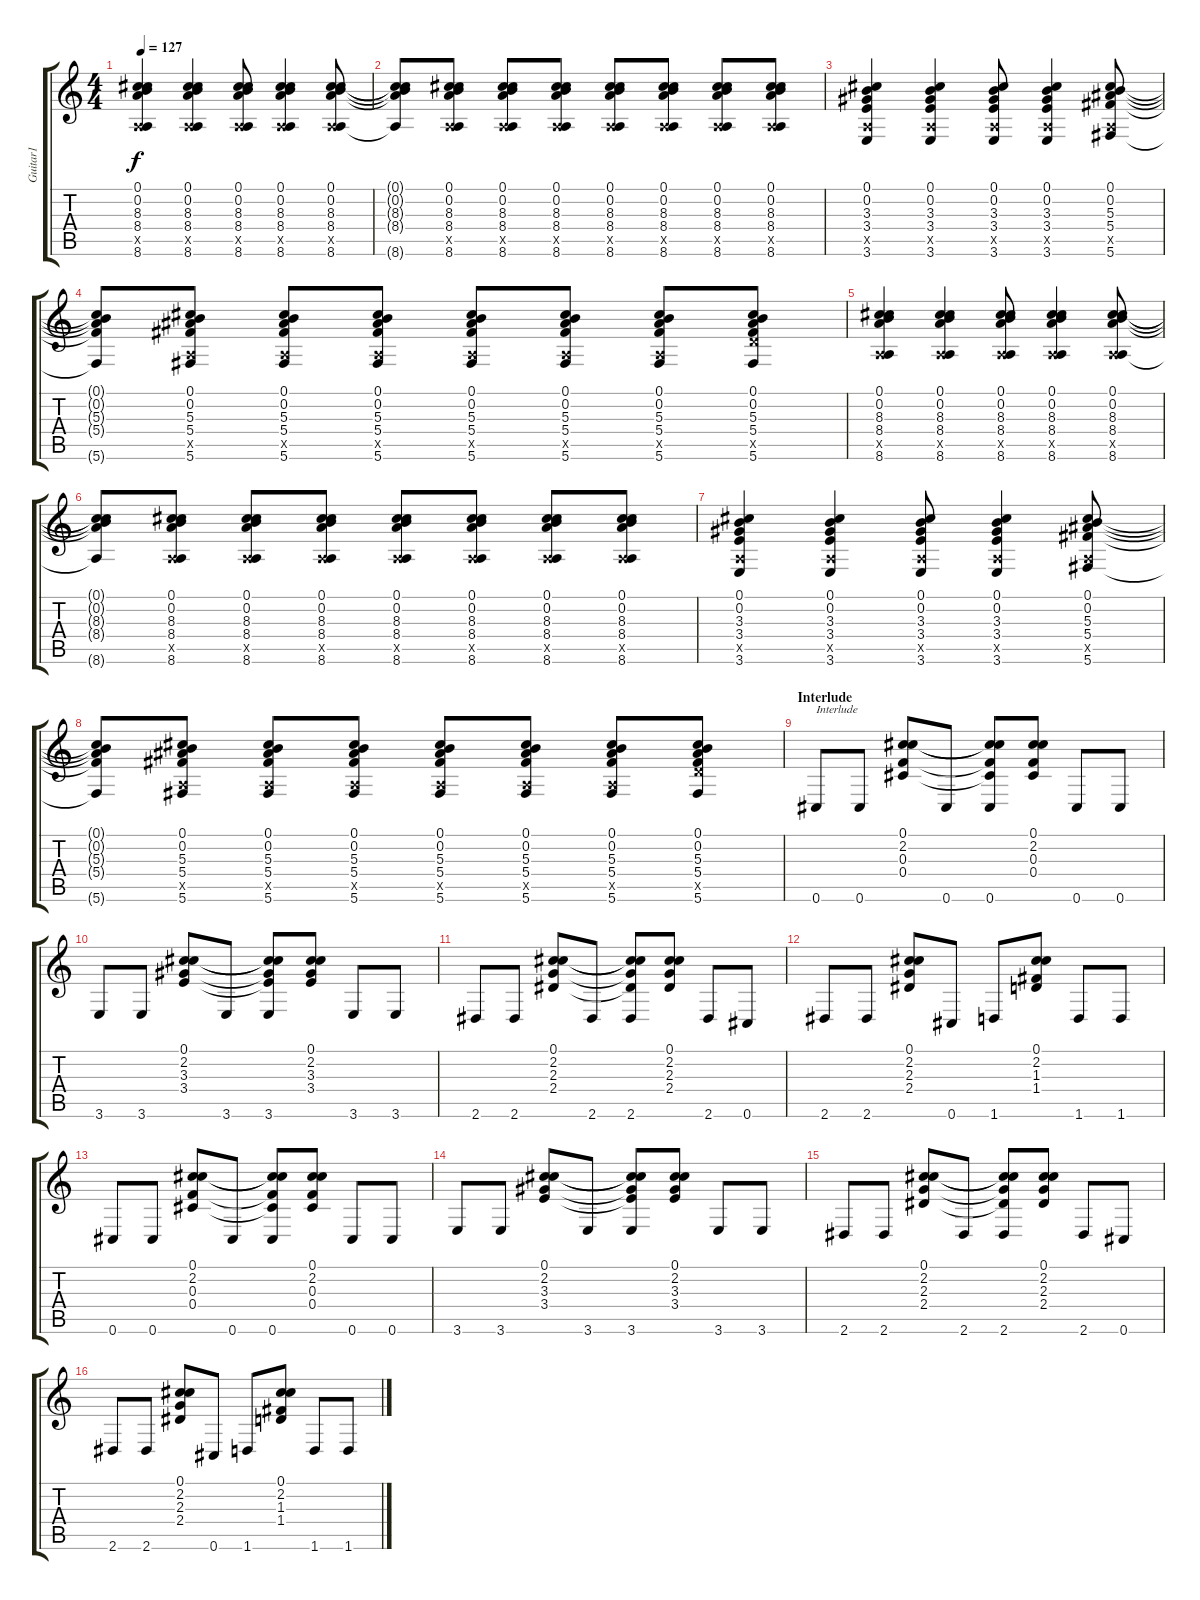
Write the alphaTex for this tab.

\track ("Guitar1" "Guitar1") {instrument acousticguitarsteel}
\staff {score tabs}
\tuning (Db4 B3 F3 Db3 A2 Db2) {hide}
\ts (4 4)
\tempo 127
\clef g2
\ks c
(0.1 0.2 8.3 8.4 0.5{x} 8.6).4{dy f} (0.1 0.2 8.3 8.4 0.5{x} 8.6).4 (0.1 0.2 8.3 8.4 0.5{x} 8.6).8 (0.1 0.2 8.3 8.4 0.5{x} 8.6).4 (0.1 0.2 8.3 8.4 0.5{x} 8.6).8 |
(0.1{t} 0.2{t} 8.3{t} 8.4{t} 8.6{t}).8 (0.1 0.2 8.3 8.4 0.5{x} 8.6).8 (0.1 0.2 8.3 8.4 0.5{x} 8.6).8 (0.1 0.2 8.3 8.4 0.5{x} 8.6).8 (0.1 0.2 8.3 8.4 0.5{x} 8.6).8 (0.1 0.2 8.3 8.4 0.5{x} 8.6).8 (0.1 0.2 8.3 8.4 0.5{x} 8.6).8 (0.1 0.2 8.3 8.4 0.5{x} 8.6).8 |
(0.1 0.2 3.3 3.4 0.5{x} 3.6).4 (0.1 0.2 3.3 3.4 0.5{x} 3.6).4 (0.1 0.2 3.3 3.4 0.5{x} 3.6).8 (0.1 0.2 3.3 3.4 0.5{x} 3.6).4 (0.1 0.2 5.3 5.4 0.5{x} 5.6).8 |
(0.1{t} 0.2{t} 5.3{t} 5.4{t} 5.6{t}).8 (0.1 0.2 5.3 5.4 0.5{x} 5.6).8 (0.1 0.2 5.3 5.4 0.5{x} 5.6).8 (0.1 0.2 5.3 5.4 0.5{x} 5.6).8 (0.1 0.2 5.3 5.4 0.5{x} 5.6).8 (0.1 0.2 5.3 5.4 0.5{x} 5.6).8 (0.1 0.2 5.3 5.4 0.5{x} 5.6).8 (0.1 0.2 5.3 5.4 5.5{x} 5.6).8 |
(0.1 0.2 8.3 8.4 0.5{x} 8.6).4 (0.1 0.2 8.3 8.4 0.5{x} 8.6).4 (0.1 0.2 8.3 8.4 0.5{x} 8.6).8 (0.1 0.2 8.3 8.4 0.5{x} 8.6).4 (0.1 0.2 8.3 8.4 0.5{x} 8.6).8 |
(0.1{t} 0.2{t} 8.3{t} 8.4{t} 8.6{t}).8 (0.1 0.2 8.3 8.4 0.5{x} 8.6).8 (0.1 0.2 8.3 8.4 0.5{x} 8.6).8 (0.1 0.2 8.3 8.4 0.5{x} 8.6).8 (0.1 0.2 8.3 8.4 0.5{x} 8.6).8 (0.1 0.2 8.3 8.4 0.5{x} 8.6).8 (0.1 0.2 8.3 8.4 0.5{x} 8.6).8 (0.1 0.2 8.3 8.4 0.5{x} 8.6).8 |
(0.1 0.2 3.3 3.4 0.5{x} 3.6).4 (0.1 0.2 3.3 3.4 0.5{x} 3.6).4 (0.1 0.2 3.3 3.4 0.5{x} 3.6).8 (0.1 0.2 3.3 3.4 0.5{x} 3.6).4 (0.1 0.2 5.3 5.4 0.5{x} 5.6).8 |
(0.1{t} 0.2{t} 5.3{t} 5.4{t} 5.6{t}).8 (0.1 0.2 5.3 5.4 0.5{x} 5.6).8 (0.1 0.2 5.3 5.4 0.5{x} 5.6).8 (0.1 0.2 5.3 5.4 0.5{x} 5.6).8 (0.1 0.2 5.3 5.4 0.5{x} 5.6).8 (0.1 0.2 5.3 5.4 0.5{x} 5.6).8 (0.1 0.2 5.3 5.4 0.5{x} 5.6).8 (0.1 0.2 5.3 5.4 5.5{x} 5.6).8 |
\section ("" "Interlude")
0.6.8{txt "Interlude"} 0.6.8 (0.1 2.2 0.3 0.4).8 0.6.8 (0.1{t} 2.2{t} 0.3{t} 0.4{t} 0.6).8 (0.1 2.2 0.3 0.4).8 0.6.8 0.6.8 |
3.6.8 3.6.8 (0.1 2.2 3.3 3.4).8 3.6.8 (0.1{t} 2.2{t} 3.3{t} 3.4{t} 3.6).8 (0.1 2.2 3.3 3.4).8 3.6.8 3.6.8 |
2.6.8 2.6.8 (0.1 2.2 2.3 2.4).8 2.6.8 (0.1{t} 2.2{t} 2.3{t} 2.4{t} 2.6).8 (0.1 2.2 2.3 2.4).8 2.6.8 0.6.8 |
2.6.8 2.6.8 (0.1 2.2 2.3 2.4).8 0.6.8 1.6.8 (0.1 2.2 1.3 1.4).8 1.6.8 1.6.8 |
0.6.8 0.6.8 (0.1 2.2 0.3 0.4).8 0.6.8 (0.1{t} 2.2{t} 0.3{t} 0.4{t} 0.6).8 (0.1 2.2 0.3 0.4).8 0.6.8 0.6.8 |
3.6.8 3.6.8 (0.1 2.2 3.3 3.4).8 3.6.8 (0.1{t} 2.2{t} 3.3{t} 3.4{t} 3.6).8 (0.1 2.2 3.3 3.4).8 3.6.8 3.6.8 |
2.6.8 2.6.8 (0.1 2.2 2.3 2.4).8 2.6.8 (0.1{t} 2.2{t} 2.3{t} 2.4{t} 2.6).8 (0.1 2.2 2.3 2.4).8 2.6.8 0.6.8 |
2.6.8 2.6.8 (0.1 2.2 2.3 2.4).8 0.6.8 1.6.8 (0.1 2.2 1.3 1.4).8 1.6.8 1.6.8
